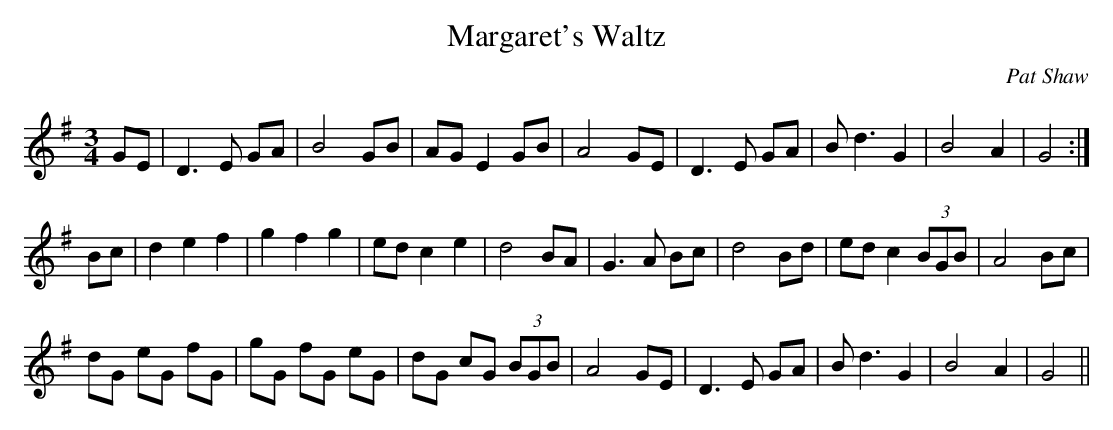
X:1
T:Margaret's Waltz
C:Pat Shaw
M:3/4
K:Gmaj
GE|D3 E GA|B4 GB|AG E2 GB|A4 GE|D3 E GA|B d3 G2|B4 A2|G4:|
Bc|d2 e2 f2|g2 f2 g2|ed c2 e2|d4 BA|G3 A Bc|d4 Bd|ed c2 (3BGB|A4 Bc|
dG eG fG|gG fG eG|dG cG (3BGB|A4 GE|D3 E GA|B d3 G2|B4 A2|G4||
